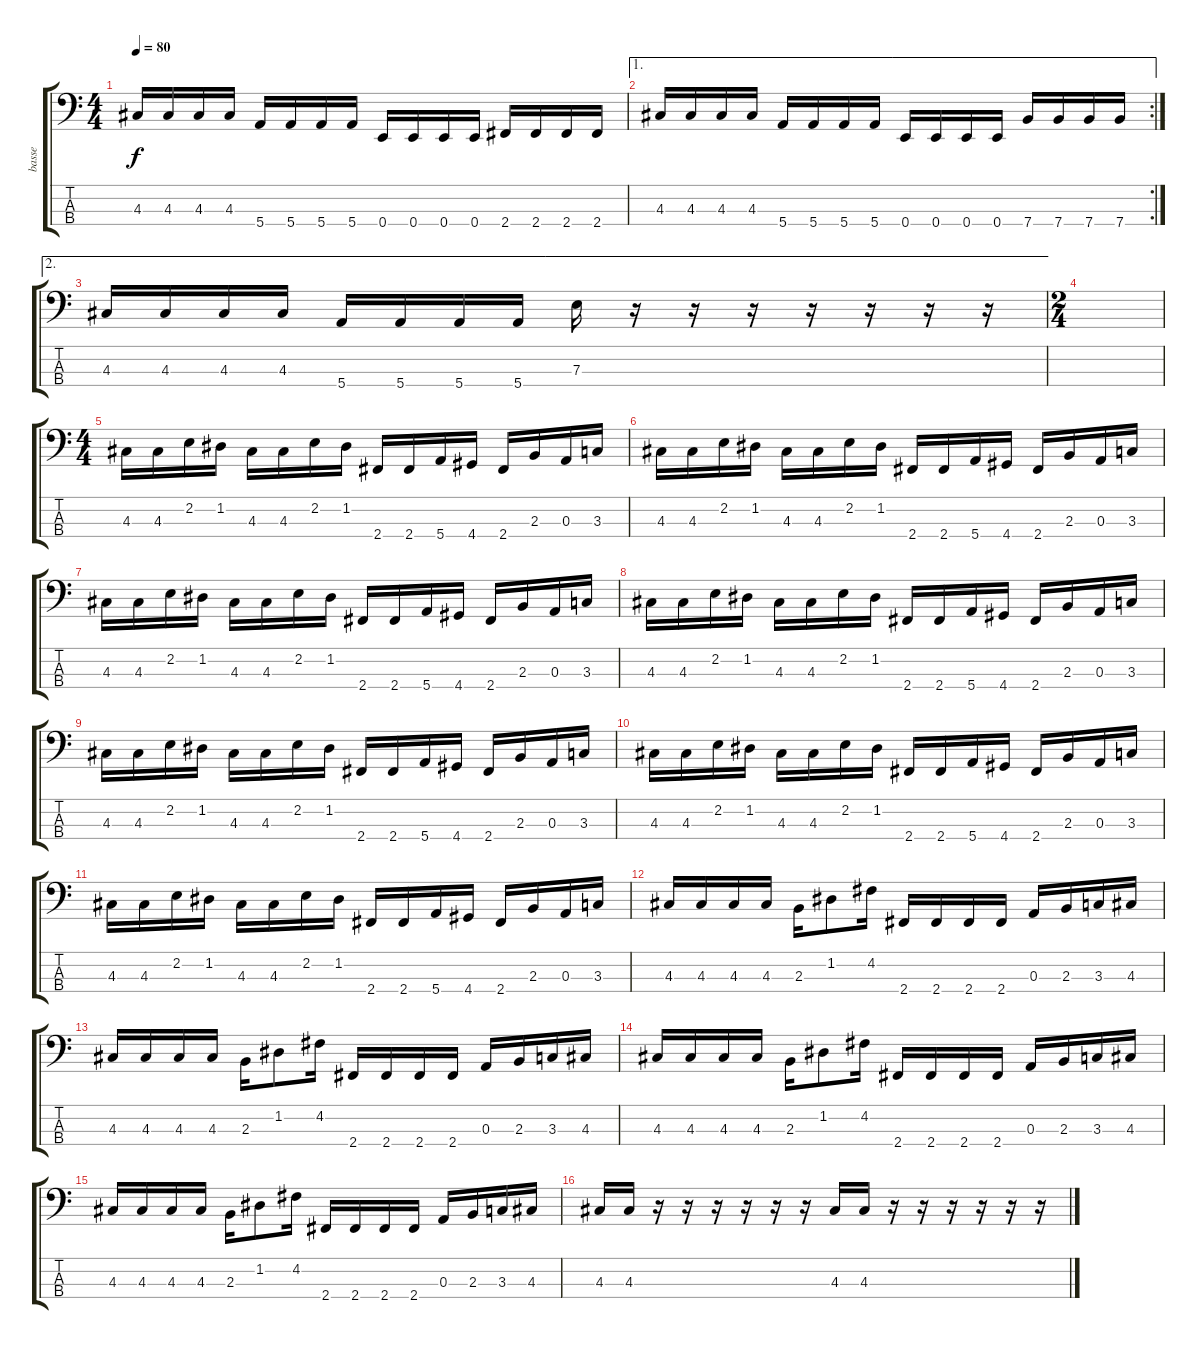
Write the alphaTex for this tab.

\track ("basse" "basse") {instrument electricbasspick}
\staff {score tabs}
\tuning (G2 D2 A1 E1) {hide}
\ts (4 4)
\tempo 80
\clef f4
\ks c
4.3.16{dy f instrument electricbasspick} 4.3.16 4.3.16 4.3.16 5.4.16 5.4.16 5.4.16 5.4.16 0.4.16 0.4.16 0.4.16 0.4.16 2.4.16 2.4.16 2.4.16 2.4.16 |
\ae 1
\rc 2
4.3.16 4.3.16 4.3.16 4.3.16 5.4.16 5.4.16 5.4.16 5.4.16 0.4.16 0.4.16 0.4.16 0.4.16 7.4.16 7.4.16 7.4.16 7.4.16 |
\ae 2
4.3.16 4.3.16 4.3.16 4.3.16 5.4.16 5.4.16 5.4.16 5.4.16 7.3.16 r.16 r.16 r.16 r.16 r.16 r.16 r.16 |
\ts (2 4)
|
\ts (4 4)
4.3.16 4.3.16 2.2.16 1.2.16 4.3.16 4.3.16 2.2.16 1.2.16 2.4.16 2.4.16 5.4.16 4.4.16 2.4.16 2.3.16 0.3.16 3.3.16 |
4.3.16 4.3.16 2.2.16 1.2.16 4.3.16 4.3.16 2.2.16 1.2.16 2.4.16 2.4.16 5.4.16 4.4.16 2.4.16 2.3.16 0.3.16 3.3.16 |
4.3.16 4.3.16 2.2.16 1.2.16 4.3.16 4.3.16 2.2.16 1.2.16 2.4.16 2.4.16 5.4.16 4.4.16 2.4.16 2.3.16 0.3.16 3.3.16 |
4.3.16 4.3.16 2.2.16 1.2.16 4.3.16 4.3.16 2.2.16 1.2.16 2.4.16 2.4.16 5.4.16 4.4.16 2.4.16 2.3.16 0.3.16 3.3.16 |
4.3.16 4.3.16 2.2.16 1.2.16 4.3.16 4.3.16 2.2.16 1.2.16 2.4.16 2.4.16 5.4.16 4.4.16 2.4.16 2.3.16 0.3.16 3.3.16 |
4.3.16 4.3.16 2.2.16 1.2.16 4.3.16 4.3.16 2.2.16 1.2.16 2.4.16 2.4.16 5.4.16 4.4.16 2.4.16 2.3.16 0.3.16 3.3.16 |
4.3.16 4.3.16 2.2.16 1.2.16 4.3.16 4.3.16 2.2.16 1.2.16 2.4.16 2.4.16 5.4.16 4.4.16 2.4.16 2.3.16 0.3.16 3.3.16 |
4.3.16 4.3.16 4.3.16 4.3.16 2.3.16 1.2.8 4.2.16 2.4.16 2.4.16 2.4.16 2.4.16 0.3.16 2.3.16 3.3.16 4.3.16 |
4.3.16 4.3.16 4.3.16 4.3.16 2.3.16 1.2.8 4.2.16 2.4.16 2.4.16 2.4.16 2.4.16 0.3.16 2.3.16 3.3.16 4.3.16 |
4.3.16 4.3.16 4.3.16 4.3.16 2.3.16 1.2.8 4.2.16 2.4.16 2.4.16 2.4.16 2.4.16 0.3.16 2.3.16 3.3.16 4.3.16 |
4.3.16 4.3.16 4.3.16 4.3.16 2.3.16 1.2.8 4.2.16 2.4.16 2.4.16 2.4.16 2.4.16 0.3.16 2.3.16 3.3.16 4.3.16 |
4.3.16 4.3.16 r.16 r.16 r.16 r.16 r.16 r.16 4.3.16 4.3.16 r.16 r.16 r.16 r.16 r.16 r.16
